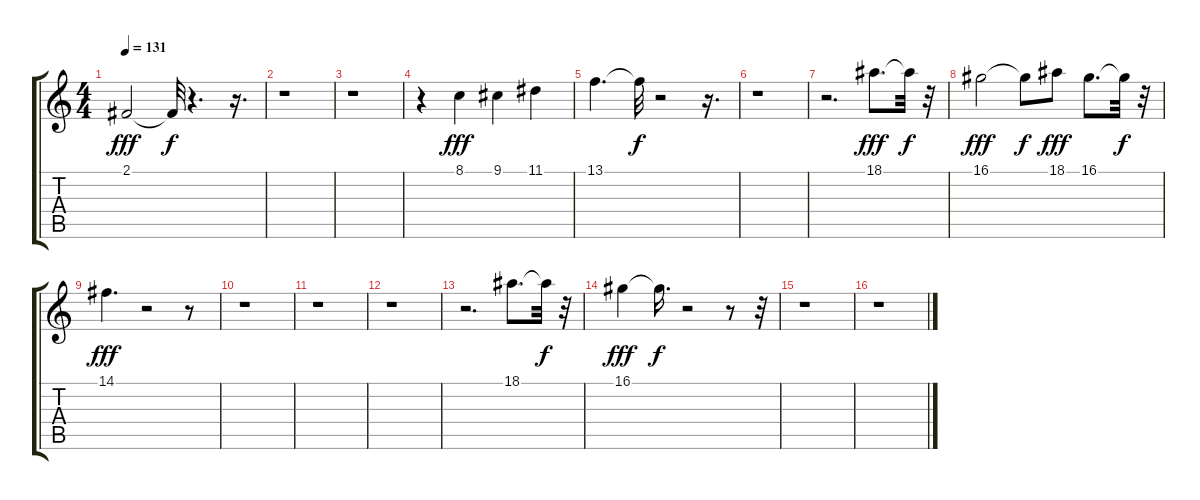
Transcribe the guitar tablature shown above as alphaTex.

\track "" {instrument fx3crystal}
\staff {score tabs}
\tuning (E4 B3 G3 D3 A2 E2) {hide}
\ts (4 4)
\tempo 131
\clef g2
\ks c
2.1.2{dy fff} 2.1{t}.32{dy f} r.4{d} r.16{d} |
r.1 |
r.1 |
r.4 8.1.4{dy fff} 9.1.4 11.1.4 |
13.1.4{d} 13.1{t}.32{dy f} r.2 r.16{d} |
r.1 |
r.2{d} 18.1.8{d dy fff} 18.1{t}.32{dy f} r.32 |
16.1.2{dy fff} 16.1{t}.8{dy f} 18.1.8{dy fff} 16.1.8{d} 16.1{t}.32{dy f} r.32 |
14.1.4{d dy fff} r.2 r.8 |
r.1 |
r.1 |
r.1 |
r.2{d} 18.1.8{d} 18.1{t}.32{dy f} r.32 |
16.1.4{dy fff} 16.1{t}.16{d dy f} r.2 r.8 r.32 |
r.1 |
r.1
